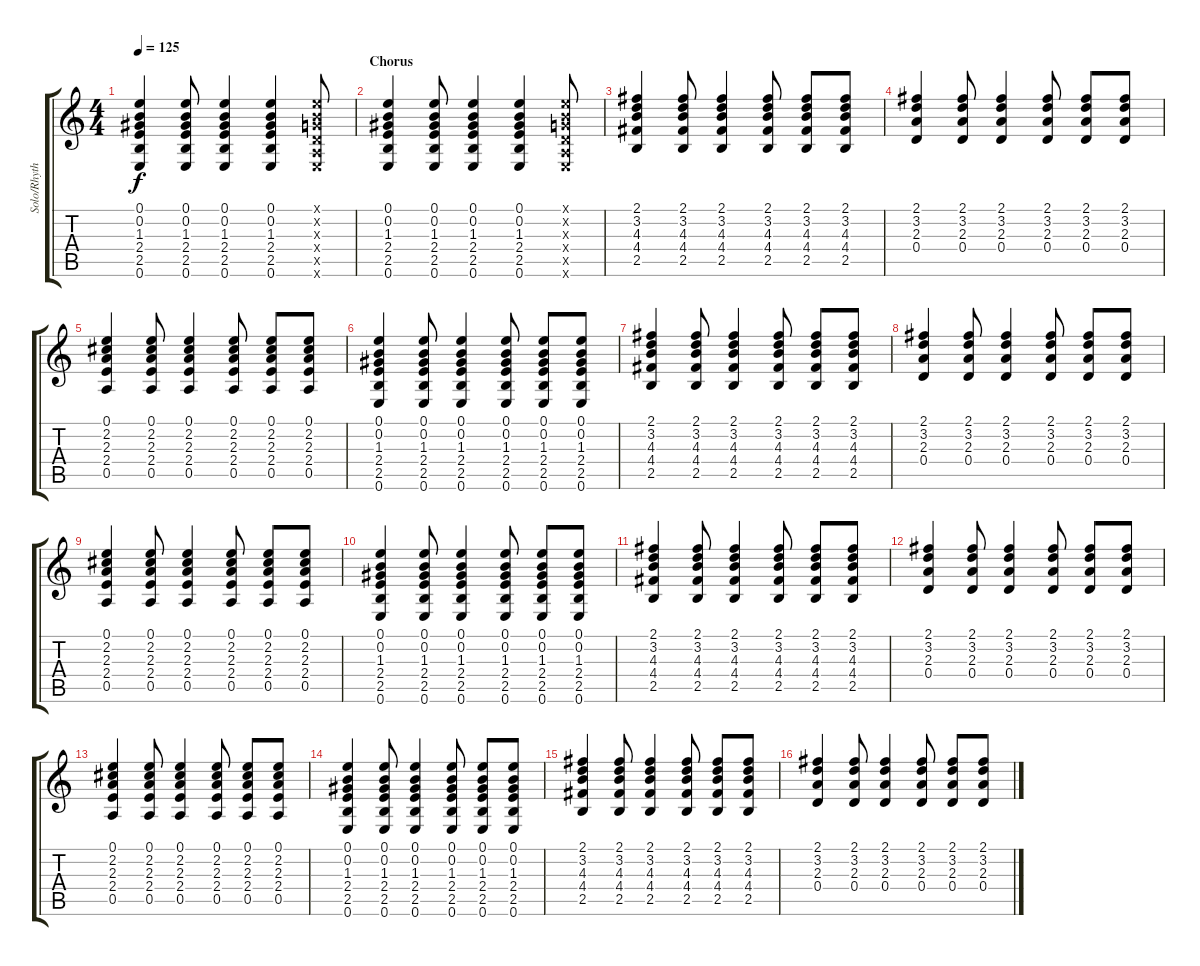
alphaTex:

\track ("Solo/Rhythm" "Solo/Rhyth") {instrument overdrivenguitar}
\staff {score tabs}
\tuning (E4 B3 G3 D3 A2 E2) {hide}
\ts (4 4)
\tempo 125
\clef g2
\ks c
(0.1 0.2 1.3 2.4 2.5 0.6).4{dy f} (0.1 0.2 1.3 2.4 2.5 0.6).8 (0.1 0.2 1.3 2.4 2.5 0.6).4 (0.1 0.2 1.3 2.4 2.5 0.6).4 (0.1{x} 0.2{x} 0.3{x} 0.4{x} 0.5{x} 0.6{x}).8 |
\section ("" "Chorus")
(0.1 0.2 1.3 2.4 2.5 0.6).4 (0.1 0.2 1.3 2.4 2.5 0.6).8 (0.1 0.2 1.3 2.4 2.5 0.6).4 (0.1 0.2 1.3 2.4 2.5 0.6).4 (0.1{x} 0.2{x} 0.3{x} 0.4{x} 0.5{x} 0.6{x}).8 |
(2.1 3.2 4.3 4.4 2.5).4 (2.1 3.2 4.3 4.4 2.5).8 (2.1 3.2 4.3 4.4 2.5).4 (2.1 3.2 4.3 4.4 2.5).8 (2.1 3.2 4.3 4.4 2.5).8 (2.1 3.2 4.3 4.4 2.5).8 |
(2.1 3.2 2.3 0.4).4 (2.1 3.2 2.3 0.4).8 (2.1 3.2 2.3 0.4).4 (2.1 3.2 2.3 0.4).8 (2.1 3.2 2.3 0.4).8 (2.1 3.2 2.3 0.4).8 |
(0.1 2.2 2.3 2.4 0.5).4 (0.1 2.2 2.3 2.4 0.5).8 (0.1 2.2 2.3 2.4 0.5).4 (0.1 2.2 2.3 2.4 0.5).8 (0.1 2.2 2.3 2.4 0.5).8 (0.1 2.2 2.3 2.4 0.5).8 |
(0.1 0.2 1.3 2.4 2.5 0.6).4 (0.1 0.2 1.3 2.4 2.5 0.6).8 (0.1 0.2 1.3 2.4 2.5 0.6).4 (0.1 0.2 1.3 2.4 2.5 0.6).8 (0.1 0.2 1.3 2.4 2.5 0.6).8 (0.1 0.2 1.3 2.4 2.5 0.6).8 |
(2.1 3.2 4.3 4.4 2.5).4 (2.1 3.2 4.3 4.4 2.5).8 (2.1 3.2 4.3 4.4 2.5).4 (2.1 3.2 4.3 4.4 2.5).8 (2.1 3.2 4.3 4.4 2.5).8 (2.1 3.2 4.3 4.4 2.5).8 |
(2.1 3.2 2.3 0.4).4 (2.1 3.2 2.3 0.4).8 (2.1 3.2 2.3 0.4).4 (2.1 3.2 2.3 0.4).8 (2.1 3.2 2.3 0.4).8 (2.1 3.2 2.3 0.4).8 |
(0.1 2.2 2.3 2.4 0.5).4 (0.1 2.2 2.3 2.4 0.5).8 (0.1 2.2 2.3 2.4 0.5).4 (0.1 2.2 2.3 2.4 0.5).8 (0.1 2.2 2.3 2.4 0.5).8 (0.1 2.2 2.3 2.4 0.5).8 |
(0.1 0.2 1.3 2.4 2.5 0.6).4 (0.1 0.2 1.3 2.4 2.5 0.6).8 (0.1 0.2 1.3 2.4 2.5 0.6).4 (0.1 0.2 1.3 2.4 2.5 0.6).8 (0.1 0.2 1.3 2.4 2.5 0.6).8 (0.1 0.2 1.3 2.4 2.5 0.6).8 |
(2.1 3.2 4.3 4.4 2.5).4 (2.1 3.2 4.3 4.4 2.5).8 (2.1 3.2 4.3 4.4 2.5).4 (2.1 3.2 4.3 4.4 2.5).8 (2.1 3.2 4.3 4.4 2.5).8 (2.1 3.2 4.3 4.4 2.5).8 |
(2.1 3.2 2.3 0.4).4 (2.1 3.2 2.3 0.4).8 (2.1 3.2 2.3 0.4).4 (2.1 3.2 2.3 0.4).8 (2.1 3.2 2.3 0.4).8 (2.1 3.2 2.3 0.4).8 |
(0.1 2.2 2.3 2.4 0.5).4 (0.1 2.2 2.3 2.4 0.5).8 (0.1 2.2 2.3 2.4 0.5).4 (0.1 2.2 2.3 2.4 0.5).8 (0.1 2.2 2.3 2.4 0.5).8 (0.1 2.2 2.3 2.4 0.5).8 |
(0.1 0.2 1.3 2.4 2.5 0.6).4 (0.1 0.2 1.3 2.4 2.5 0.6).8 (0.1 0.2 1.3 2.4 2.5 0.6).4 (0.1 0.2 1.3 2.4 2.5 0.6).8 (0.1 0.2 1.3 2.4 2.5 0.6).8 (0.1 0.2 1.3 2.4 2.5 0.6).8 |
(2.1 3.2 4.3 4.4 2.5).4 (2.1 3.2 4.3 4.4 2.5).8 (2.1 3.2 4.3 4.4 2.5).4 (2.1 3.2 4.3 4.4 2.5).8 (2.1 3.2 4.3 4.4 2.5).8 (2.1 3.2 4.3 4.4 2.5).8 |
(2.1 3.2 2.3 0.4).4 (2.1 3.2 2.3 0.4).8 (2.1 3.2 2.3 0.4).4 (2.1 3.2 2.3 0.4).8 (2.1 3.2 2.3 0.4).8 (2.1 3.2 2.3 0.4).8
